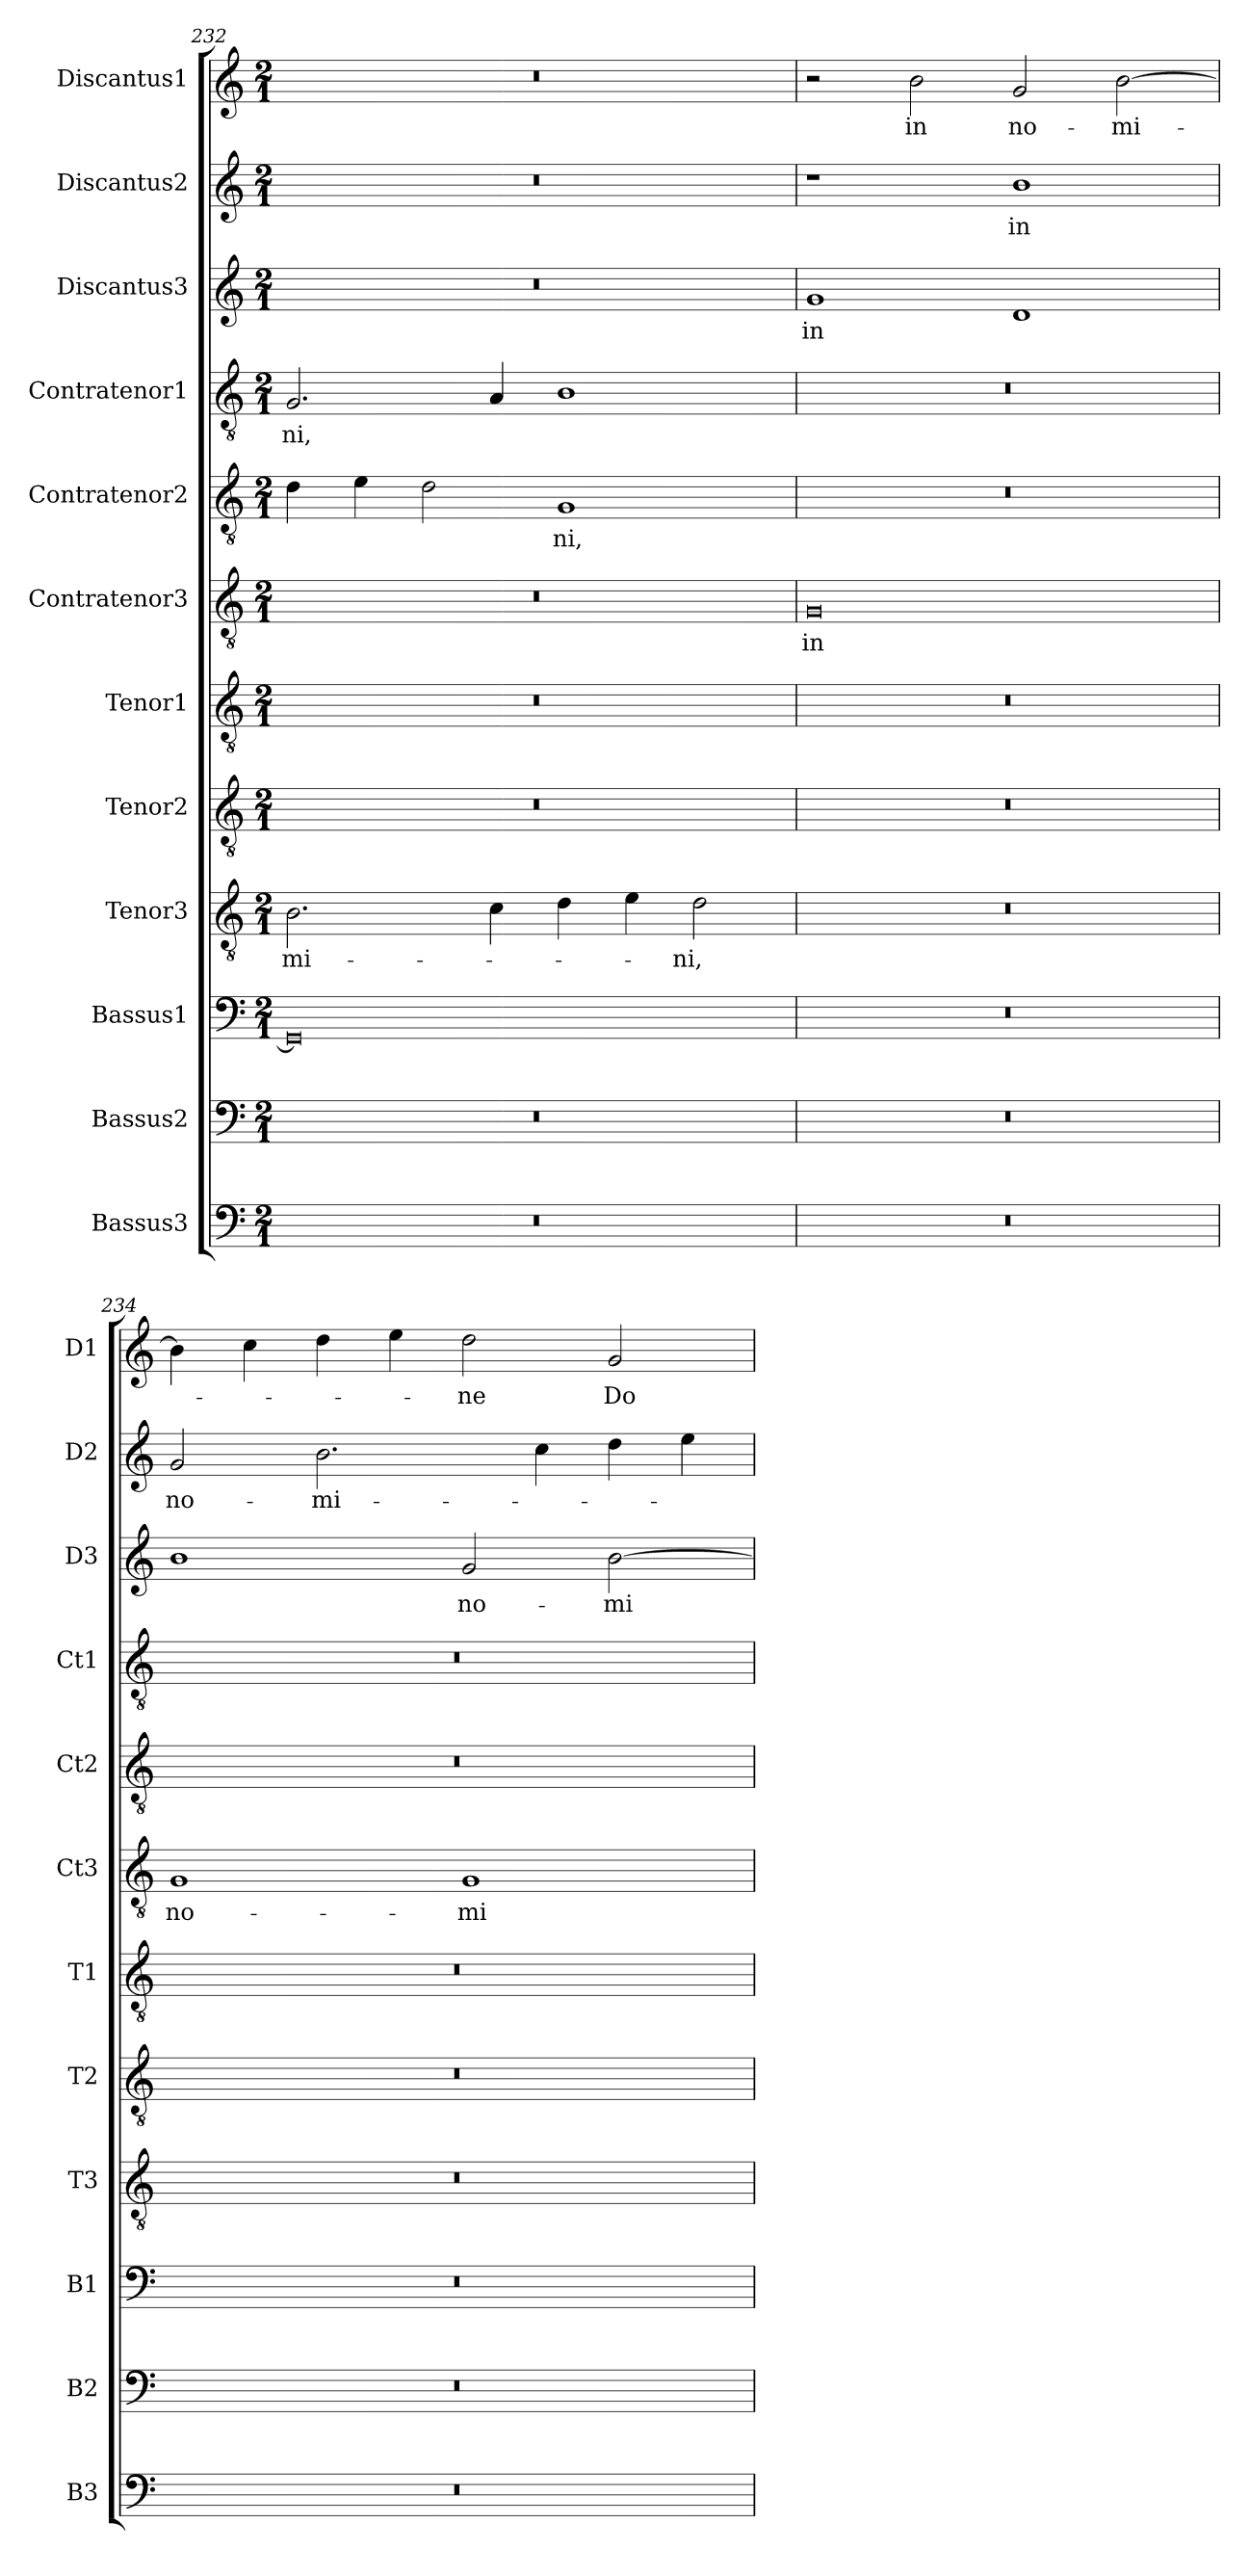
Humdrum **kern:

**kern	**kern	**kern	**kern	**text	**kern	**kern	**kern	**text	**kern	**text	**kern	**text	**kern	**text	**kern	**text	**kern	**text
*part12	*part11	*part10	*part9	*part9	*part8	*part7	*part6	*part6	*part5	*part5	*part4	*part4	*part3	*part3	*part2	*part2	*part1	*part1
*staff12	*staff11	*staff10	*staff9	*staff9	*staff8	*staff7	*staff6	*staff6	*staff5	*staff5	*staff4	*staff4	*staff3	*staff3	*staff2	*staff2	*staff1	*staff1
*I"Bassus3	*I"Bassus2	*I"Bassus1	*I"Tenor3	*	*I"Tenor2	*I"Tenor1	*I"Contratenor3	*	*I"Contratenor2	*	*I"Contratenor1	*	*I"Discantus3	*	*I"Discantus2	*	*I"Discantus1	*
*I'B3	*I'B2	*I'B1	*I'T3	*	*I'T2	*I'T1	*I'Ct3	*	*I'Ct2	*	*I'Ct1	*	*I'D3	*	*I'D2	*	*I'D1	*
*clefF4	*clefF4	*clefF4	*clefGv2	*	*clefGv2	*clefGv2	*clefGv2	*	*clefGv2	*	*clefGv2	*	*clefG2	*	*clefG2	*	*clefG2	*
*k[]	*k[]	*k[]	*k[]	*	*k[]	*k[]	*k[]	*	*k[]	*	*k[]	*	*k[]	*	*k[]	*	*k[]	*
*M2/1	*M2/1	*M2/1	*M2/1	*	*M2/1	*M2/1	*M2/1	*	*M2/1	*	*M2/1	*	*M2/1	*	*M2/1	*	*M2/1	*
=232	=232	=232	=232	=232	=232	=232	=232	=232	=232	=232	=232	=232	=232	=232	=232	=232	=232	=232
0r	0r	0GG/]	2.B\	-mi-	0r	0r	0r	.	4d\	.	2.G/	-ni,	0r	.	0r	.	0r	.
.	.	.	.	.	.	.	.	.	4e\	.	.	.	.	.	.	.	.	.
.	.	.	.	.	.	.	.	.	2d\	.	.	.	.	.	.	.	.	.
.	.	.	4c\	.	.	.	.	.	.	.	4A/	.	.	.	.	.	.	.
.	.	.	4d\	.	.	.	.	.	1G/	-ni,	1B\	.	.	.	.	.	.	.
.	.	.	4e\	.	.	.	.	.	.	.	.	.	.	.	.	.	.	.
.	.	.	2d\	-ni,	.	.	.	.	.	.	.	.	.	.	.	.	.	.
=233	=233	=233	=233	=233	=233	=233	=233	=233	=233	=233	=233	=233	=233	=233	=233	=233	=233	=233
0r	0r	0r	0r	.	0r	0r	0G/	in	0r	.	0r	.	1g/	in	1r	.	2r	.
.	.	.	.	.	.	.	.	.	.	.	.	.	.	.	.	.	2b\	in
.	.	.	.	.	.	.	.	.	.	.	.	.	1d/	.	1b\	in	2g/	no-
.	.	.	.	.	.	.	.	.	.	.	.	.	.	.	.	.	[2b\	-mi-
=234	=234	=234	=234	=234	=234	=234	=234	=234	=234	=234	=234	=234	=234	=234	=234	=234	=234	=234
0r	0r	0r	0r	.	0r	0r	1G/	no-	0r	.	0r	.	1b\	.	2g/	no-	4b\]	.
.	.	.	.	.	.	.	.	.	.	.	.	.	.	.	.	.	4cc\	.
.	.	.	.	.	.	.	.	.	.	.	.	.	.	.	2.b\	-mi-	4dd\	.
.	.	.	.	.	.	.	.	.	.	.	.	.	.	.	.	.	4ee\	.
.	.	.	.	.	.	.	1G/	-mi-	.	.	.	.	2g/	no-	.	.	2dd\	-ne
.	.	.	.	.	.	.	.	.	.	.	.	.	.	.	4cc\	.	.	.
.	.	.	.	.	.	.	.	.	.	.	.	.	[2b\	-mi-	4dd\	.	2g/	Do-
.	.	.	.	.	.	.	.	.	.	.	.	.	.	.	4ee\	.	.	.
=	=	=	=	=	=	=	=	=	=	=	=	=	=	=	=	=	=	=
*-	*-	*-	*-	*-	*-	*-	*-	*-	*-	*-	*-	*-	*-	*-	*-	*-	*-	*-
